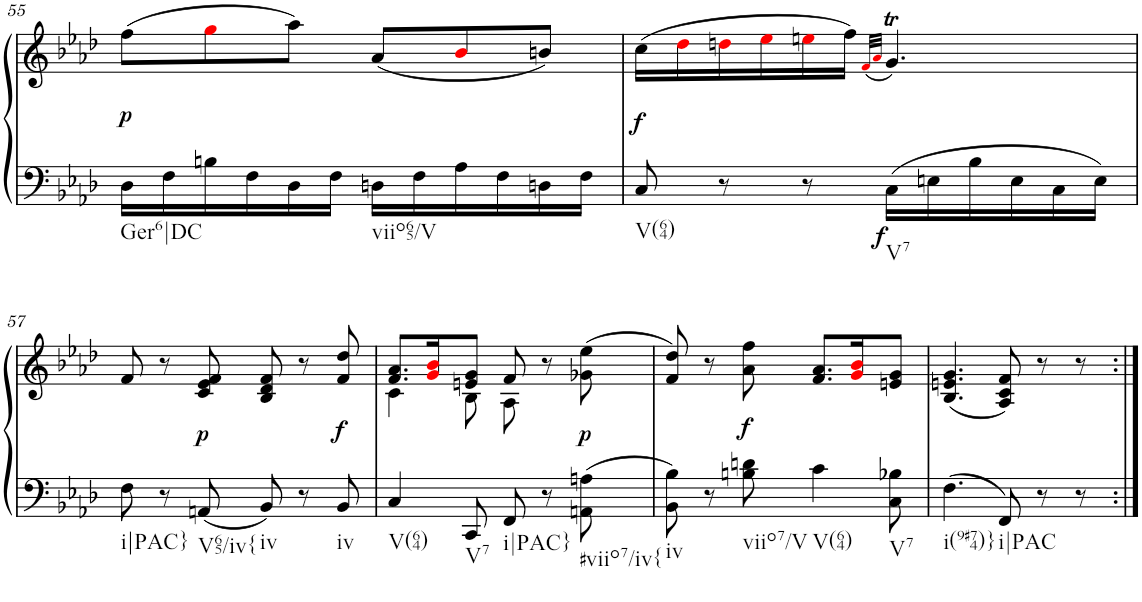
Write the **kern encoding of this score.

**kern	**kern	**dynam
*part1	*part1	*part1
*staff2	*staff1	*staff1/2
*I"Klavier linke Hand	*	*
!!LO:PB:g=z
*clefF4	*clefF4	*
*k[b-e-a-d-]	*k[b-e-a-d-]	*
*M6/8	*M6/8	*
=55	=55	=55
!LO:TX:b:t=Ger6|DC	!	!
!	!	!LO:DY:b
16D-\LL	(8ff\L	p
16F\	.	.
16Bn\	8ggi\	.
16F\	.	.
16D-\	8aa-\J)	.
16F\JJ	.	.
!LO:TX:b:t=viio65/V	!	!
16Dn\LL	(8a-/L	.
16F\	.	.
16A-\	8b-i/	.
16F\	.	.
16Dn\	8bn/J)	.
16F\JJ	.	.
=56	=56	=56
!LO:TX:b:t=V(64)	!	!
!	!	!LO:DY:b
8C/	(16cc\LL	f
.	16dd-i\	.
8r	16ddni\	.
.	16ee-i\	.
8r	16eeni\	.
.	16ff\JJ)	.
.	(32qfi/LLL	.
.	32qa-i/JJJ	.
!LO:TX:b:t=V7	!	!
!	!	!LO:DY:b=2
16C\LL	4.gt/)	f
16En\	.	.
16B-\	.	.
16E\	.	.
16C\	.	.
16E\JJ	.	.
!!LO:LB:g=z
=57	=57	=57
!LO:TX:b:t=i|PAC}	!	!
8F\	8f/	.
8r	8r	.
!LO:TX:b:t=V65/iv{	!	!
!	!	!LO:DY:b
8AAn/	8c/ 8e-/ 8f/	p
!LO:TX:b:t=iv	!	!
8BB-/	8B-/ 8d-/ 8f/	.
8r	8r	.
!LO:TX:b:t=iv	!	!
!	!	!LO:DY:b
8BB-/	8f/ 8dd-/	f
=58	=58	=58
*	*^	*
!LO:TX:b:t=V(64)	!	!	!
4C/	8.f/ 8.a-/L	4c\	.
.	16gi/ 16b-i/K	.	.
!LO:TX:b:t=V7	!	!	!
8CC/	8en/ 8g/J	8B-\	.
!LO:TX:b:t=i|PAC}	!	!	!
8FF/	8f/	8A-\	.
8r	8r	4ryy	.
!LO:TX:b:t=#viio7/iv{	!	!	!
!	!	!	!LO:DY:b
8AAn\ 8An\	(8g-X\ 8ee-\	.	p
*	*v	*v	*
=59	=59	=59
!LO:TX:b:t=iv	!	!
8BB-\ 8B-\	8f/ 8dd-/)	.
8r	8r	.
!LO:TX:b:t=viio7/V	!	!
!	!	!LO:DY:b
8Bn\ 8dn\	8a-\ 8ff\	f
!LO:TX:b:t=V(64)	!	!
4c\	8.f/ 8.a-/L	.
.	16gi/ 16b-i/K	.
!LO:TX:b:t=V7	!	!
8C\ 8B-X\	8en/ 8g/J	.
=60	=60	=60
!LO:TX:b:t=i(9#74)}	!	!
4.F\	(4.B-/ 4.en/ 4.g/	.
!LO:TX:b:t=i|PAC	!	!
8FF/	8A-/ 8c/ 8f/)	.
8r	8r	.
8r	8r	.
=:|!	=:|!	=:|!
*-	*-	*-
